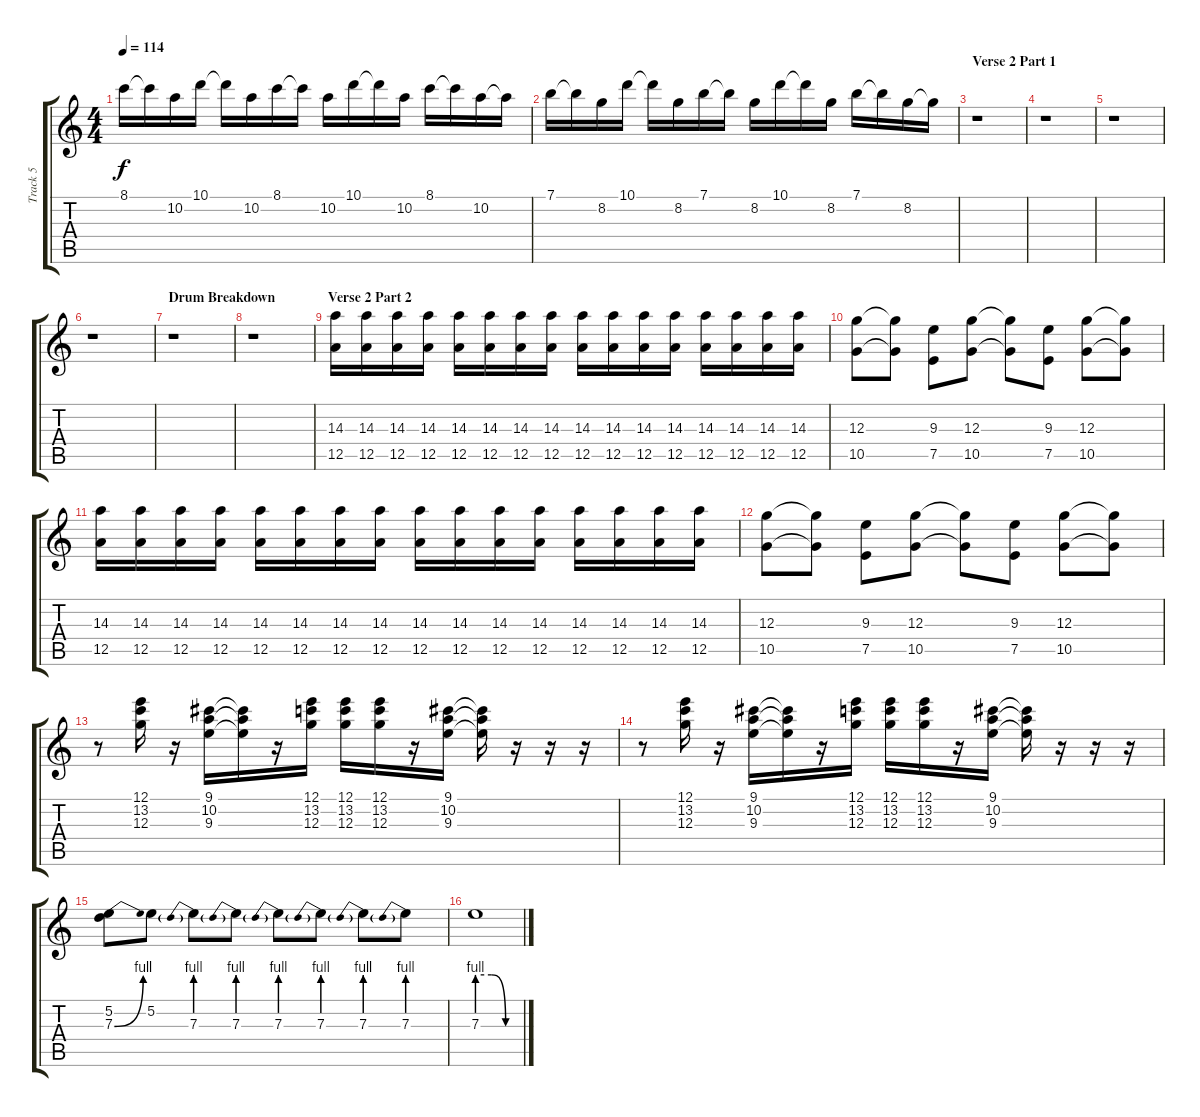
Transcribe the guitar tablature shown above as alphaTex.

\track ("Track 5" "Track 5") {instrument distortionguitar}
\staff {score tabs}
\tuning (E4 B3 G3 D3 A2 E2) {hide}
\ts (4 4)
\tempo 114
\clef g2
\ks c
8.1.16{dy f} 8.1{t}.16 10.2.16 10.1.16 10.1{t}.16 10.2.16 8.1.16 8.1{t}.16 10.2.16 10.1.16 10.1{t}.16 10.2.16 8.1.16 8.1{t}.16 10.2.16 10.2{t}.16 |
7.1.16 7.1{t}.16 8.2.16 10.1.16 10.1{t}.16 8.2.16 7.1.16 7.1{t}.16 8.2.16 10.1.16 10.1{t}.16 8.2.16 7.1.16 7.1{t}.16 8.2.16 8.2{t}.16 |
\section ("" "Verse 2 Part 1")
r.1 |
r.1 |
r.1 |
r.1 |
\section ("" "Drum Breakdown")
r.1 |
r.1 |
\section ("" "Verse 2 Part 2")
(14.3 12.5).16 (14.3 12.5).16 (14.3 12.5).16 (14.3 12.5).16 (14.3 12.5).16 (14.3 12.5).16 (14.3 12.5).16 (14.3 12.5).16 (14.3 12.5).16 (14.3 12.5).16 (14.3 12.5).16 (14.3 12.5).16 (14.3 12.5).16 (14.3 12.5).16 (14.3 12.5).16 (14.3 12.5).16 |
(12.3 10.5).8 (12.3{t} 10.5{t}).8 (9.3 7.5).8 (12.3 10.5).8 (12.3{t} 10.5{t}).8 (9.3 7.5).8 (12.3 10.5).8 (12.3{t} 10.5{t}).8 |
(14.3 12.5).16 (14.3 12.5).16 (14.3 12.5).16 (14.3 12.5).16 (14.3 12.5).16 (14.3 12.5).16 (14.3 12.5).16 (14.3 12.5).16 (14.3 12.5).16 (14.3 12.5).16 (14.3 12.5).16 (14.3 12.5).16 (14.3 12.5).16 (14.3 12.5).16 (14.3 12.5).16 (14.3 12.5).16 |
(12.3 10.5).8 (12.3{t} 10.5{t}).8 (9.3 7.5).8 (12.3 10.5).8 (12.3{t} 10.5{t}).8 (9.3 7.5).8 (12.3 10.5).8 (12.3{t} 10.5{t}).8 |
r.8 (12.1 13.2 12.3).16 r.16 (9.1 10.2 9.3).16 (9.1{t} 10.2{t} 9.3{t}).16 r.16 (12.1 13.2 12.3).16 (12.1 13.2 12.3).16 (12.1 13.2 12.3).16 r.16 (9.1 10.2 9.3).16 (9.1{t} 10.2{t} 9.3{t}).16 r.16 r.16 r.16 |
r.8 (12.1 13.2 12.3).16 r.16 (9.1 10.2 9.3).16 (9.1{t} 10.2{t} 9.3{t}).16 r.16 (12.1 13.2 12.3).16 (12.1 13.2 12.3).16 (12.1 13.2 12.3).16 r.16 (9.1 10.2 9.3).16 (9.1{t} 10.2{t} 9.3{t}).16 r.16 r.16 r.16 |
(5.2 7.3{be (bend 0 0 60 4)}).8 5.2.8 7.3{be (prebend 0 4 60 4)}.8 7.3{be (prebend 0 4 60 4)}.8 7.3{be (prebend 0 4 60 4)}.8 7.3{be (prebend 0 4 60 4)}.8 7.3{be (prebend 0 4 60 4)}.8 7.3{be (prebend 0 4 60 4)}.8 |
7.3{be (custom 0 4 20 4 40 0 60 0)}.1
